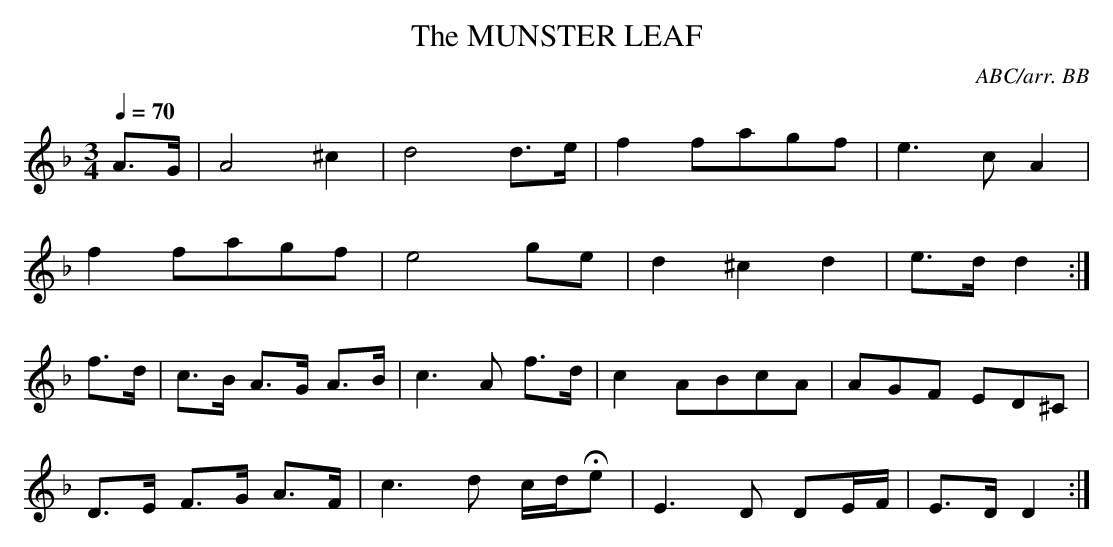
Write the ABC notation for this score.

X:1
T:MUNSTER LEAF, The
C:ABC/arr. BB
Q:1/4=70
L:1/8
M:3/4
K:Dm
A>G|A4 ^c2|d4 d>e|f2 fagf|e3c A2|
f2 fagf|e4 ge|d2 ^c2 d2|e>d d2 :|
f>d|c>B A>G A>B|c3A f>d|c2 ABcA|AGF ED^C|
D>E F>G A>F|c3d c/d/He|E3D DE/F/|E>D D2 :|
